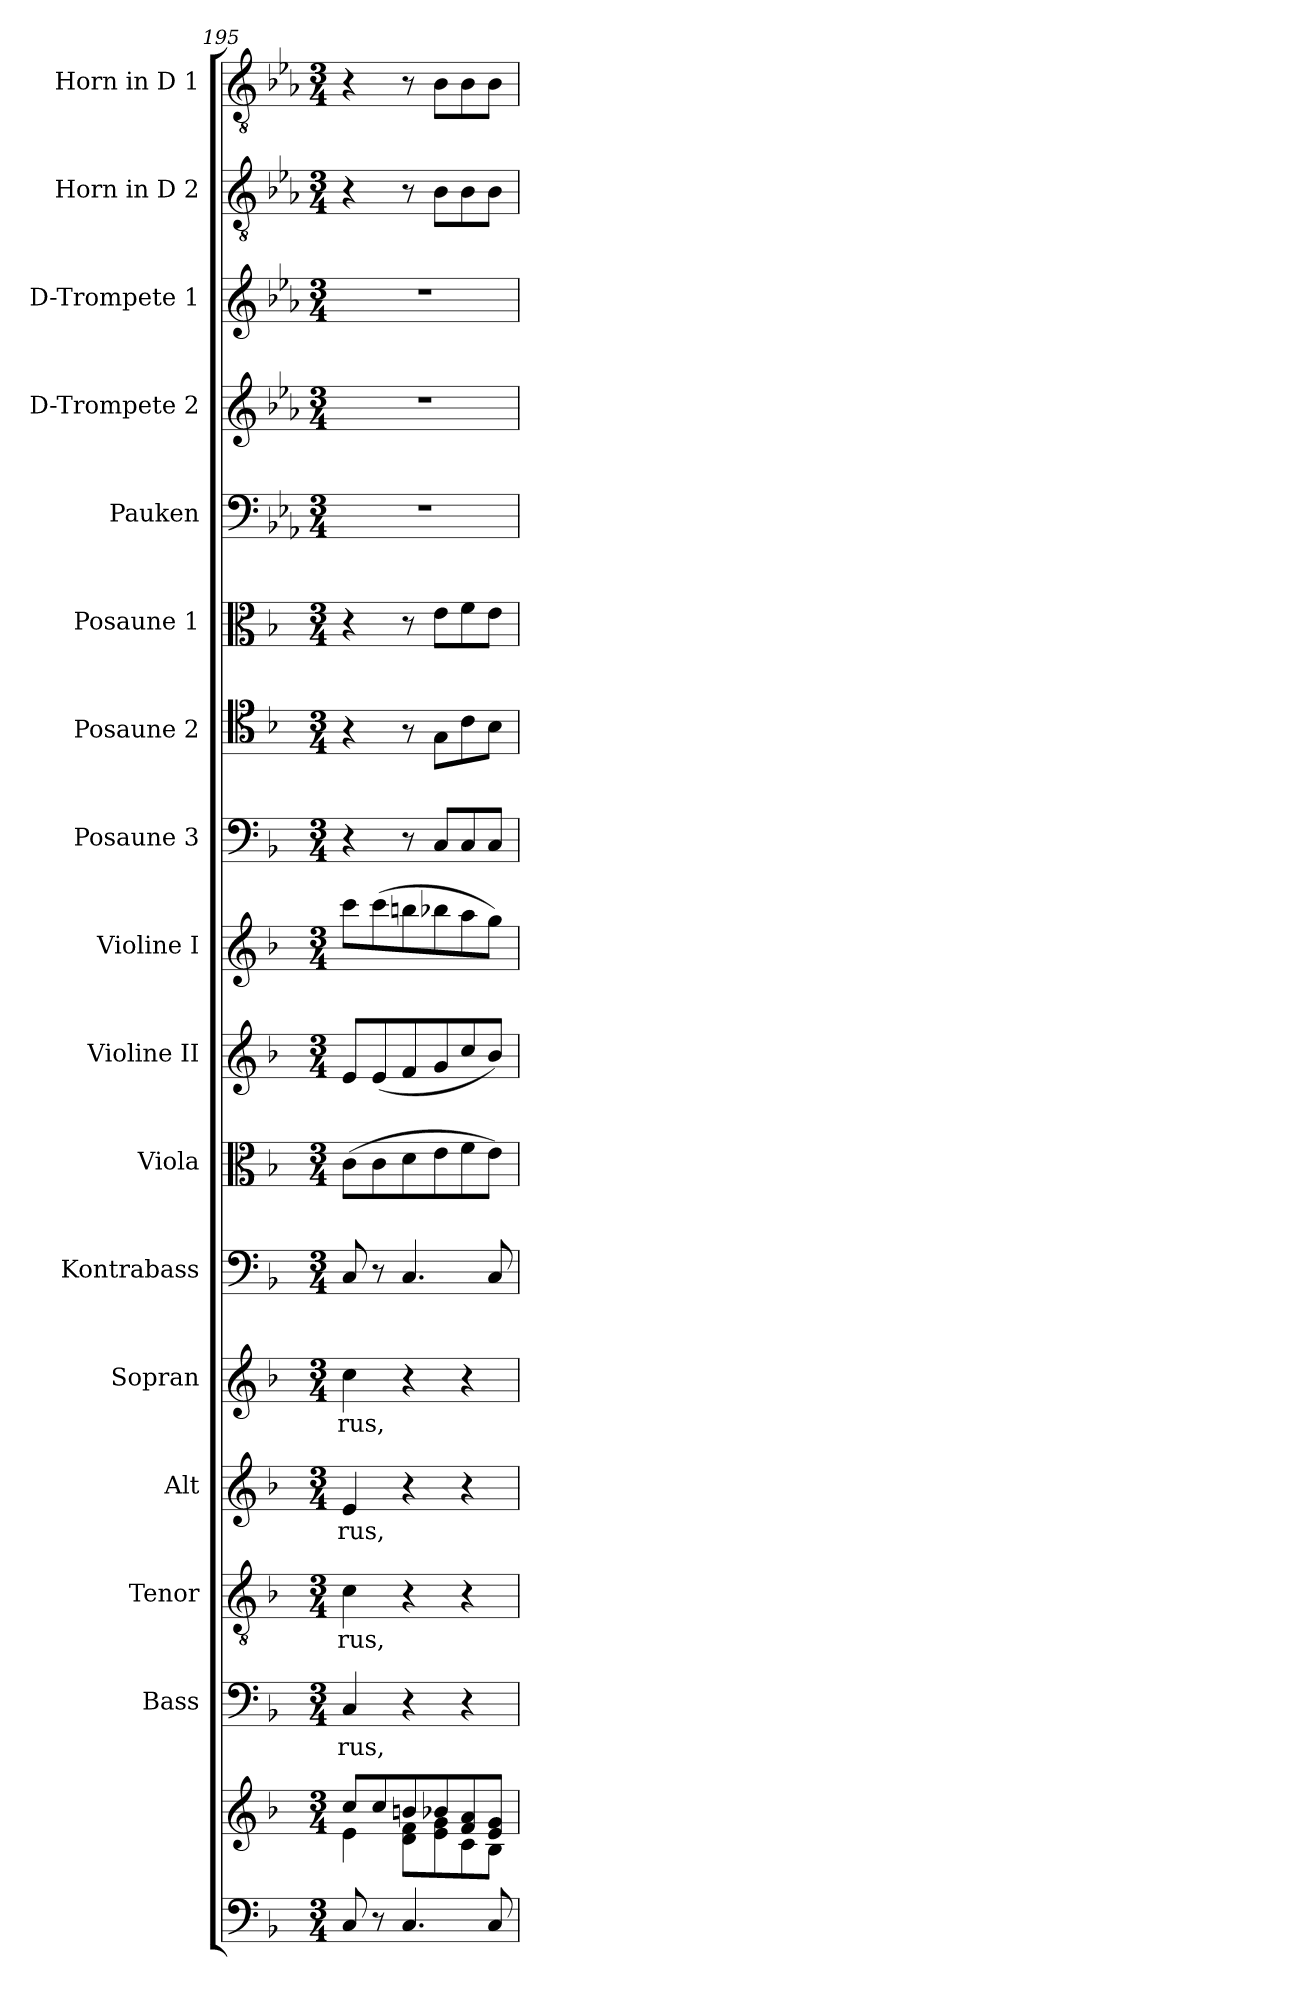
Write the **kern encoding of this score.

**kern	**kern	**kern	**text	**kern	**text	**kern	**text	**kern	**text	**kern	**kern	**kern	**kern	**kern	**kern	**kern	**kern	**kern	**kern	**kern	**kern
*part17	*part17	*part16	*part16	*part15	*part15	*part14	*part14	*part13	*part13	*part12	*part11	*part10	*part9	*part8	*part7	*part6	*part5	*part4	*part3	*part2	*part1
*staff18	*staff17	*staff16	*staff16	*staff15	*staff15	*staff14	*staff14	*staff13	*staff13	*staff12	*staff11	*staff10	*staff9	*staff8	*staff7	*staff6	*staff5	*staff4	*staff3	*staff2	*staff1
*	*	*I"Bass	*	*I"Tenor	*	*I"Alt	*	*I"Sopran	*	*I"Kontrabass	*I"Viola	*I"Violine II	*I"Violine I	*I"Posaune 3	*I"Posaune 2	*I"Posaune 1	*I"Pauken	*I"D-Trompete 2	*I"D-Trompete 1	*I"Horn in D 2	*I"Horn in D 1
*	*	*I'B.	*	*I'T.	*	*I'A.	*	*I'S.	*	*I'Kb.	*I'Vla.	*I'Vl. II	*I'Vl. I	*I'Pos. 3	*I'Pos. 2	*I'Pos. 1	*I'Pk.	*I'D Trp. 2	*I'D Trp. 1	*I'Hrn. 2	*I'Hrn. 1
!!LO:PB:g=z
*clefF4	*clefG2	*clefF4	*	*clefGv2	*	*clefG2	*	*clefG2	*	*clefF4	*clefC3	*clefG2	*clefG2	*clefF4	*clefC4	*clefC3	*clefF4	*clefG2	*clefG2	*clefGv2	*clefGv2
*	*	*	*	*	*	*	*	*	*	*ITrd7c12	*	*	*	*	*	*	*ITrd-1c-2	*ITrd-1c-2	*ITrd-1c-2	*ITrd-1c-2	*ITrd-1c-2
*k[b-]	*k[b-]	*k[b-]	*	*k[b-]	*	*k[b-]	*	*k[b-]	*	*k[b-]	*k[b-]	*k[b-]	*k[b-]	*k[b-]	*k[b-]	*k[b-]	*k[b-]	*k[b-]	*k[b-]	*k[b-]	*k[b-]
*F:	*F:	*F:	*	*F:	*	*F:	*	*F:	*	*F:	*F:	*F:	*F:	*F:	*F:	*F:	*F:	*F:	*F:	*F:	*F:
*M3/4	*M3/4	*M3/4	*	*M3/4	*	*M3/4	*	*M3/4	*	*M3/4	*M3/4	*M3/4	*M3/4	*M3/4	*M3/4	*M3/4	*M3/4	*M3/4	*M3/4	*M3/4	*M3/4
=195	=195	=195	=195	=195	=195	=195	=195	=195	=195	=195	=195	=195	=195	=195	=195	=195	=195	=195	=195	=195	=195
*	*^	*	*	*	*	*	*	*	*	*	*	*	*	*	*	*	*	*	*	*	*
!	!	!	!	!LO:LY:b	!	!LO:LY:b	!	!LO:LY:b	!	!LO:LY:b	!	!	!	!	!	!	!	!	!	!	!	!
8C/	8cc/L	4e\	4C/	-rus,	4c\	-rus,	4e/	-rus,	4cc\	-rus,	8CC/	(>8c\L	8e/L	8ccc\L	4r	4r	4r	2.r	2.r	2.r	4r	4r
8r	8cc/	.	.	.	.	.	.	.	.	.	8r	8c\	(<8e/	(>8ccc\	.	.	.	.	.	.	.	.
4.C/	8bn/	8d\ 8f\L	4r	.	4r	.	4r	.	4r	.	4.CC/	8d\	8f/	8bbn\	8r	8r	8r	.	.	.	8r	8r
.	8b-X/	8e\ 8g\	.	.	.	.	.	.	.	.	.	8e\	8g/	8bb-X\	8C/L	8G\L	8e\L	.	.	.	8c\L	8c\L
.	8f/ 8a/	8c\	4r	.	4r	.	4r	.	4r	.	.	8f\	8cc/	8aa\	8C/	8c\	8f\	.	.	.	8c\	8c\
8C/	8e/ 8g/J	8B-\J	.	.	.	.	.	.	.	.	8CC/	8e\J)	8b-/J)	8gg\J)	8C/J	8B-\J	8e\J	.	.	.	8c\J	8c\J
*	*v	*v	*	*	*	*	*	*	*	*	*	*	*	*	*	*	*	*	*	*	*	*
=	=	=	=	=	=	=	=	=	=	=	=	=	=	=	=	=	=	=	=	=	=
*-	*-	*-	*-	*-	*-	*-	*-	*-	*-	*-	*-	*-	*-	*-	*-	*-	*-	*-	*-	*-	*-
